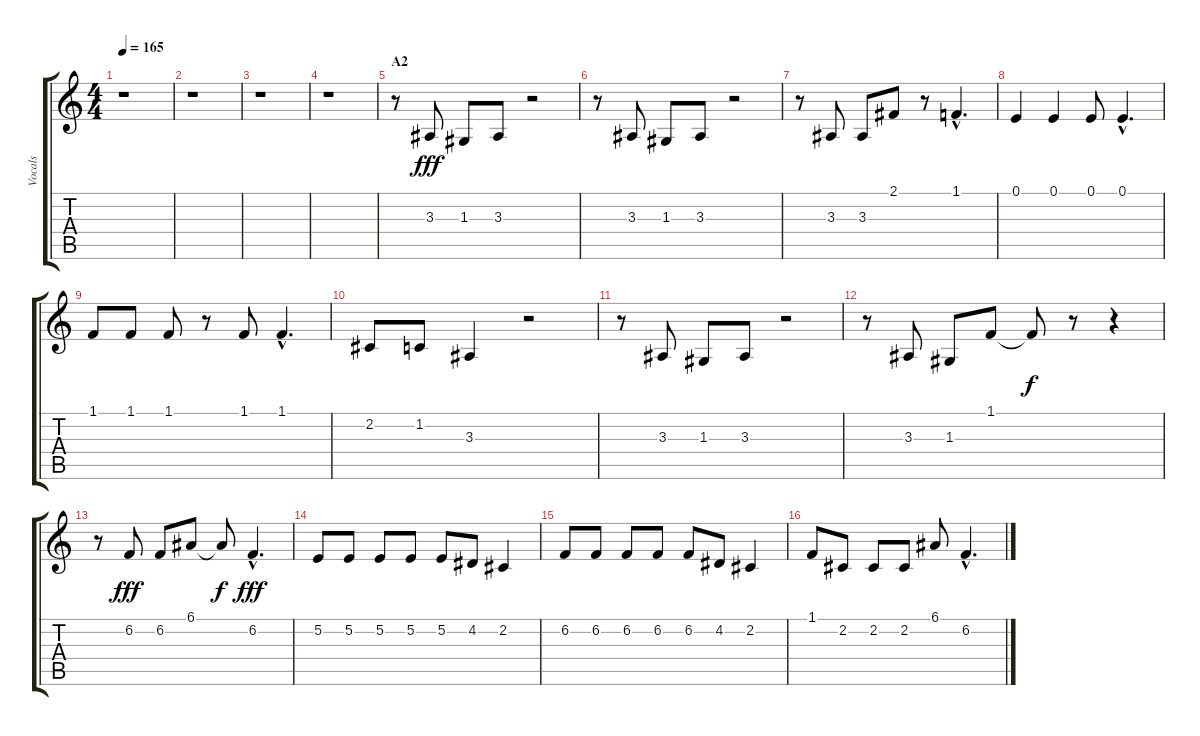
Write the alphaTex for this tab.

\track ("Vocals" "Vocals") {instrument lead6voice}
\staff {score tabs}
\tuning (E4 B3 G3 D3 A2 E2) {hide}
\ts (4 4)
\tempo 165
\clef g2
\ks c
r.1{dy fff} |
r.1 |
r.1 |
r.1 |
\section ("" "A2")
r.8 3.3.8 1.3.8 3.3.8 r.2 |
r.8 3.3.8 1.3.8 3.3.8 r.2 |
r.8 3.3.8 3.3.8 2.1.8 r.8 1.1{hac}.4{d} |
0.1.4 0.1.4 0.1.8 0.1{hac}.4{d} |
1.1.8 1.1.8 1.1.8 r.8 1.1.8 1.1{hac}.4{d} |
2.2.8 1.2.8 3.3.4 r.2 |
r.8 3.3.8 1.3.8 3.3.8 r.2 |
r.8 3.3.8 1.3.8 1.1.8 1.1{t}.8{dy f} r.8 r.4 |
r.8 6.2.8{dy fff} 6.2.8 6.1.8 6.1{t}.8{dy f} 6.2{hac}.4{d dy fff} |
5.2.8 5.2.8 5.2.8 5.2.8 5.2.8 4.2.8 2.2.4 |
6.2.8 6.2.8 6.2.8 6.2.8 6.2.8 4.2.8 2.2.4 |
1.1.8 2.2.8 2.2.8 2.2.8 6.1.8 6.2{hac}.4{d}
